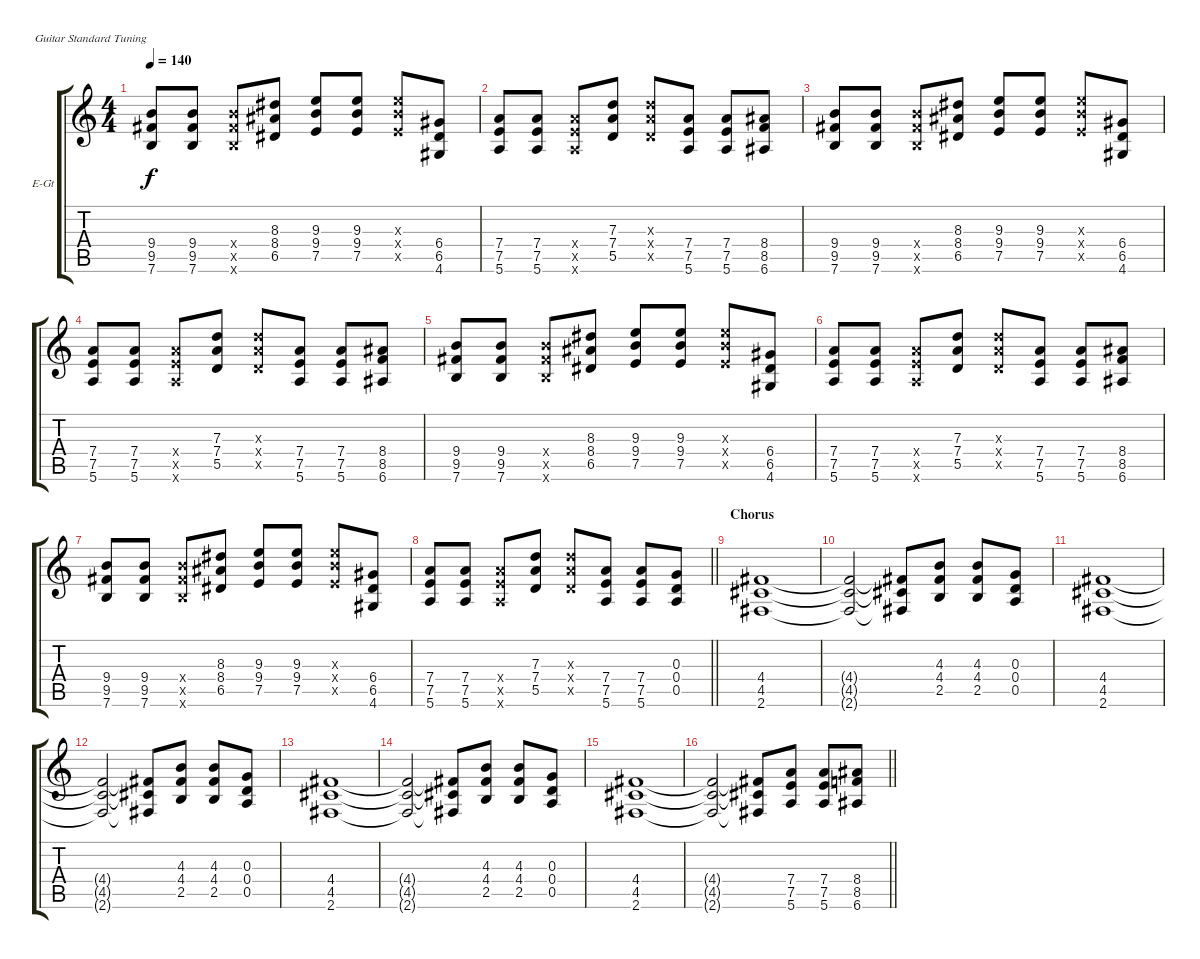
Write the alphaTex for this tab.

\bracketExtendMode groupsimilarinstruments
\firstSystemTrackNameOrientation horizontal
\otherSystemsTrackNameOrientation horizontal
\track ("Guitar" "E-Gt") {instrument distortionguitar}
\staff {score tabs}
\tuning (E4 B3 G3 D3 A2 E2)
\ts (4 4)
\tempo 140
\clef g2
\ks c
(9.4 9.5 7.6).8{dy f} (9.4 9.5 7.6).8 (9.4{x} 9.5{x} 7.6{x}).8 (8.3 8.4 6.5).8 (9.3 9.4 7.5).8 (9.3 9.4 7.5).8 (9.3{x} 9.4{x} 7.5{x}).8 (6.4 6.5 4.6).8 |
(7.4 7.5 5.6).8 (7.4 7.5 5.6).8 (7.4{x} 7.5{x} 5.6{x}).8 (7.3 7.4 5.5).8 (7.3{x} 7.4{x} 5.5{x}).8 (7.4 7.5 5.6).8 (7.4 7.5 5.6).8 (8.4 8.5 6.6).8 |
(9.4 9.5 7.6).8 (9.4 9.5 7.6).8 (9.4{x} 9.5{x} 7.6{x}).8 (8.3 8.4 6.5).8 (9.3 9.4 7.5).8 (9.3 9.4 7.5).8 (9.3{x} 9.4{x} 7.5{x}).8 (6.4 6.5 4.6).8 |
(7.4 7.5 5.6).8 (7.4 7.5 5.6).8 (7.4{x} 7.5{x} 5.6{x}).8 (7.3 7.4 5.5).8 (7.3{x} 7.4{x} 5.5{x}).8 (7.4 7.5 5.6).8 (7.4 7.5 5.6).8 (8.4 8.5 6.6).8 |
(9.4 9.5 7.6).8 (9.4 9.5 7.6).8 (9.4{x} 9.5{x} 7.6{x}).8 (8.3 8.4 6.5).8 (9.3 9.4 7.5).8 (9.3 9.4 7.5).8 (9.3{x} 9.4{x} 7.5{x}).8 (6.4 6.5 4.6).8 |
(7.4 7.5 5.6).8 (7.4 7.5 5.6).8 (7.4{x} 7.5{x} 5.6{x}).8 (7.3 7.4 5.5).8 (7.3{x} 7.4{x} 5.5{x}).8 (7.4 7.5 5.6).8 (7.4 7.5 5.6).8 (8.4 8.5 6.6).8 |
(9.4 9.5 7.6).8 (9.4 9.5 7.6).8 (9.4{x} 9.5{x} 7.6{x}).8 (8.3 8.4 6.5).8 (9.3 9.4 7.5).8 (9.3 9.4 7.5).8 (9.3{x} 9.4{x} 7.5{x}).8 (6.4 6.5 4.6).8 |
\barLineRight lightlight
(7.4 7.5 5.6).8 (7.4 7.5 5.6).8 (7.4{x} 7.5{x} 5.6{x}).8 (7.3 7.4 5.5).8 (7.3{x} 7.4{x} 5.5{x}).8 (7.4 7.5 5.6).8 (7.4 7.5 5.6).8 (0.3 0.4 0.5).8 |
\section ("" "Chorus")
(4.4 4.5 2.6).1 |
(4.4{t} 4.5{t} 2.6{t}).2 (4.4{t} 4.5{t} 2.6{t}).8 (4.3 4.4 2.5).8 (4.3 4.4 2.5).8 (0.3 0.4 0.5).8 |
(4.4 4.5 2.6).1 |
(4.4{t} 4.5{t} 2.6{t}).2 (4.4{t} 4.5{t} 2.6{t}).8 (4.3 4.4 2.5).8 (4.3 4.4 2.5).8 (0.3 0.4 0.5).8 |
(4.4 4.5 2.6).1 |
(4.4{t} 4.5{t} 2.6{t}).2 (4.4{t} 4.5{t} 2.6{t}).8 (4.3 4.4 2.5).8 (4.3 4.4 2.5).8 (0.3 0.4 0.5).8 |
(4.4 4.5 2.6).1 |
\barLineRight lightlight
(4.4{t} 4.5{t} 2.6{t}).2 (4.4{t} 4.5{t} 2.6{t}).8 (7.4 7.5 5.6).8 (7.4 7.5 5.6).8 (8.4 8.5 6.6).8
